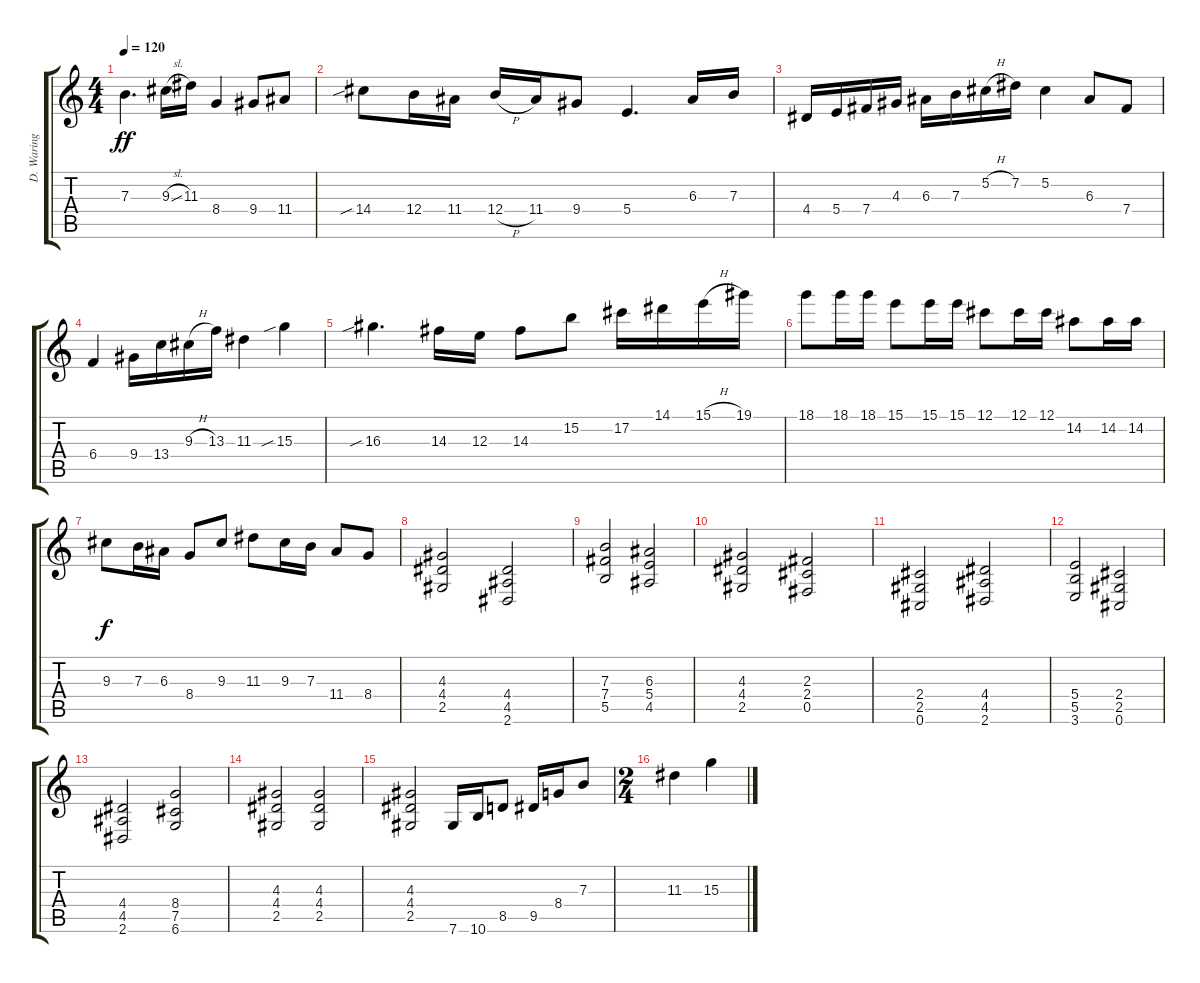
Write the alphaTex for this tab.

\track ("D. Waring Gtr." "D. Waring ") {instrument distortionguitar}
\staff {score tabs}
\tuning (Db4 Ab3 E3 B2 Gb2 Db2) {hide}
\ts (4 4)
\tempo 120
\clef g2
\ks c
7.3.4{d dy ff balance 8 instrument electricguitarclean} 9.3{sl}.16 11.3.16 8.4.4 9.4.8 11.4.8 |
14.4{sib}.8 12.4.16 11.4.16 12.4{h}.16 11.4.16 9.4.8 5.4.4{d} 6.3.16 7.3.16 |
4.4.16 5.4.16 7.4.16 4.3.16 6.3.16 7.3.16 5.2{h}.16 7.2.16 5.2.4 6.3.8 7.4.8 |
6.4.4 9.4.16 13.4.16 9.3{h}.16 13.3.16 11.3.4 15.3{sib}.4 |
16.3{sib}.4{d} 14.3.16 12.3.16 14.3.8 15.2.8 17.2.16 14.1.16 15.1{h}.16 19.1.16 |
18.1.8 18.1.16 18.1.16 15.1.8 15.1.16 15.1.16 12.1.8 12.1.16 12.1.16 14.2.8 14.2.16 14.2.16 |
9.3.8{dy f instrument distortionguitar} 7.3.16 6.3.16 8.4.8 9.3.8 11.3.8 9.3.16 7.3.16 11.4.8 8.4.8 |
(4.3 4.4 2.5).2{balance 16} (4.4 4.5 2.6).2 |
(7.3 7.4 5.5).2 (6.3 5.4 4.5).2 |
(4.3 4.4 2.5).2 (2.3 2.4 0.5).2 |
(2.4 2.5 0.6).2 (4.4 4.5 2.6).2 |
(5.4 5.5 3.6).2 (2.4 2.5 0.6).2 |
(4.4 4.5 2.6).2 (8.4 7.5 6.6).2 |
(4.3 4.4 2.5).2 (4.3 4.4 2.5).2 |
(4.3 4.4 2.5).2 7.6.16 10.6.16 8.5.8 9.5.16 8.4.16 7.3.8 |
\ts (2 4)
11.3.4 15.3.4
